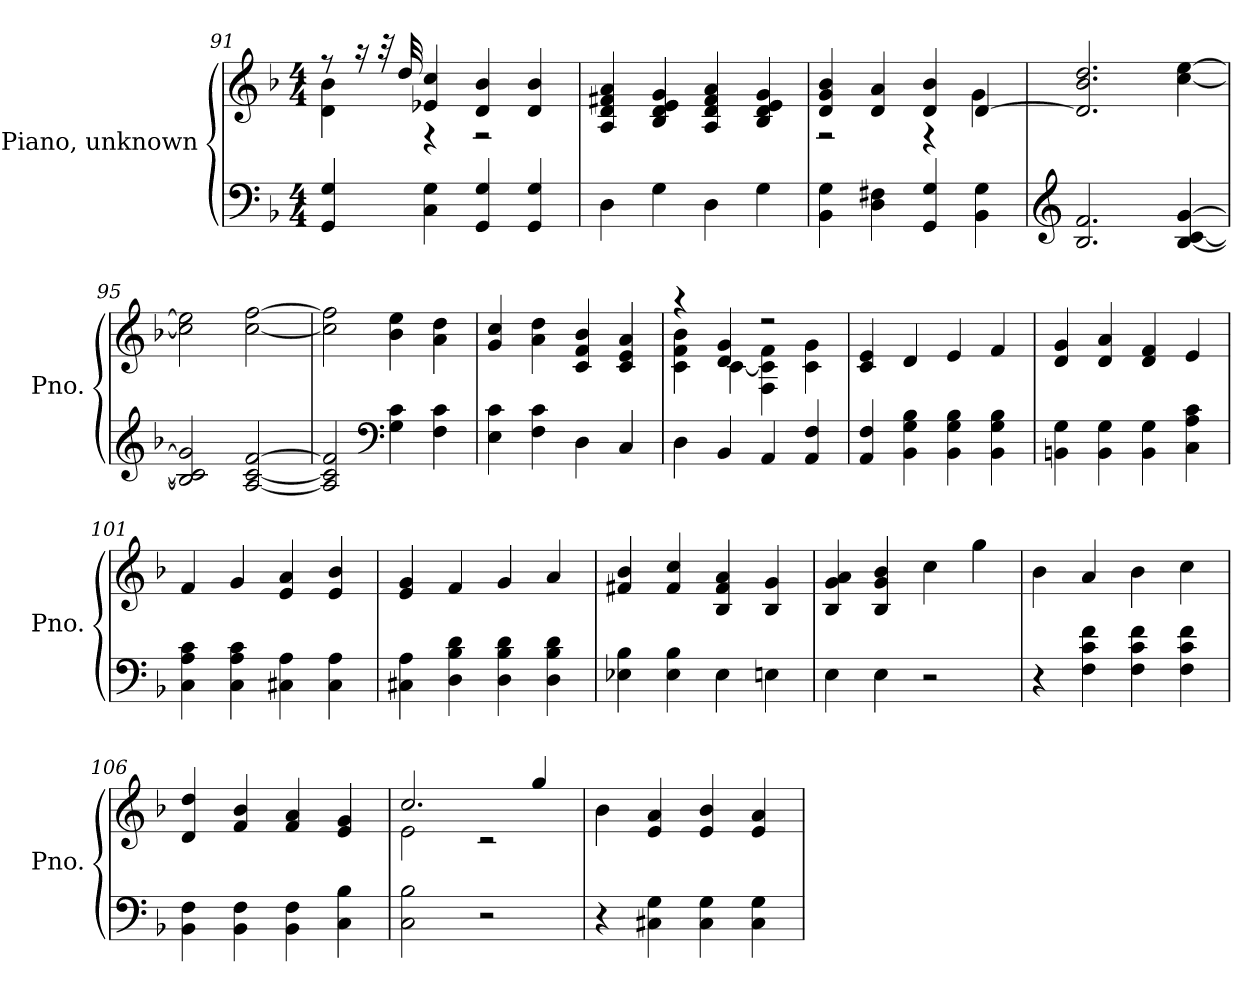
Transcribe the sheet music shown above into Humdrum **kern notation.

**kern	**kern
*part1	*part1
*staff2	*staff1
*I"Piano, unknown	*
*I'Pno.	*
*clefF4	*clefG2
*k[b-]	*k[b-]
*M4/4	*M4/4
=91	=91
*	*^
4GG/ 4G/	8r	4d\ 4b-\
.	16r	.
.	32r	.
.	32dd/	.
4C\ 4G\	4e-X/ 4cc/	4r
4GG/ 4G/	4d/ 4b-/	2r
4GG/ 4G/	4d/ 4b-/	.
*	*v	*v
=92	=92
4D\	4A/ 4d/ 4f#X/ 4a/
4G\	4B-/ 4d/ 4e/ 4g/
4D\	4A/ 4d/ 4f#/ 4a/
4G\	4B-/ 4d/ 4e/ 4g/
=93	=93
*	*^
4BB-\ 4G\	4d/ 4g/ 4b-/	2r
4D\ 4F#X\	4d/ 4a/	.
4GG/ 4G/	4d/ 4b-/	4r
4BB-\ 4G\	[4d/	4g\
*	*v	*v
=94	=94
*clefG2	*
2.B-/ 2.f/	2.d/] 2.b-/ 2.dd/
[4B-/ [4c/ [4g/	[4cc\ [4ee\
=95	=95
2B-/] 2c/] 2g/]	2cc\] 2ee\]
[2A/ [2c/ [2f/	[2cc\ [2ff\
!!LO:LB:g=z
=96	=96
2A/] 2c/] 2f/]	2cc\] 2ff\]
*clefF4	*
4G\ 4c\	4b-\ 4ee\
4F\ 4c\	4a\ 4dd\
=97	=97
4E\ 4c\	4g/ 4cc/
4F\ 4c\	4a\ 4dd\
4D\	4c/ 4f/ 4b-/
4C/	4c/ 4e/ 4a/
=98	=98
*	*^
4D\	4r	4c\ 4f\ 4b-\
4BB-/	4d/ 4g/	[4c\
4AA/	2r	4F\ 4c\] 4f\
4AA/ 4F/	.	4c\ 4g\
*	*v	*v
=99	=99
4AA/ 4F/	4c/ 4e/
4BB-\ 4G\ 4B-\	4d/
4BB-\ 4G\ 4B-\	4e/
4BB-\ 4G\ 4B-\	4f/
=100	=100
4BBn\ 4G\	4d/ 4g/
4BB\ 4G\	4d/ 4a/
4BB\ 4G\	4d/ 4f/
4C\ 4A\ 4c\	4e/
=101	=101
4C\ 4A\ 4c\	4f/
4C\ 4A\ 4c\	4g/
4C#X\ 4A\	4e/ 4a/
4C#\ 4A\	4e/ 4b-/
=102	=102
4C#X\ 4A\	4e/ 4g/
4D\ 4B-\ 4d\	4f/
4D\ 4B-\ 4d\	4g/
4D\ 4B-\ 4d\	4a/
!!LO:PB:g=z
=103	=103
4E-X\ 4B-\	4f#X/ 4b-/
4E-\ 4B-\	4f#/ 4cc/
4E-\	4B-/ 4f#/ 4a/
4En\	4B-/ 4g/
=104	=104
4E\	4B-/ 4g/ 4a/
4E\	4B-/ 4g/ 4b-/
2r	4cc\
.	4gg\
=105	=105
4r	4b-\
4F\ 4c\ 4f\	4a/
4F\ 4c\ 4f\	4b-\
4F\ 4c\ 4f\	4cc\
=106	=106
4BB-\ 4F\	4d/ 4dd/
4BB-\ 4F\	4f/ 4b-/
4BB-\ 4F\	4f/ 4a/
4C\ 4B-\	4e/ 4g/
=107	=107
*	*^
2C\ 2B-\	2.cc/	2e\
2r	.	2r
.	4gg/	.
*	*v	*v
=108	=108
4r	4b-\
4C#X\ 4G\	4e/ 4a/
4C#\ 4G\	4e/ 4b-/
4C#\ 4G\	4e/ 4a/
=	=
*-	*-
